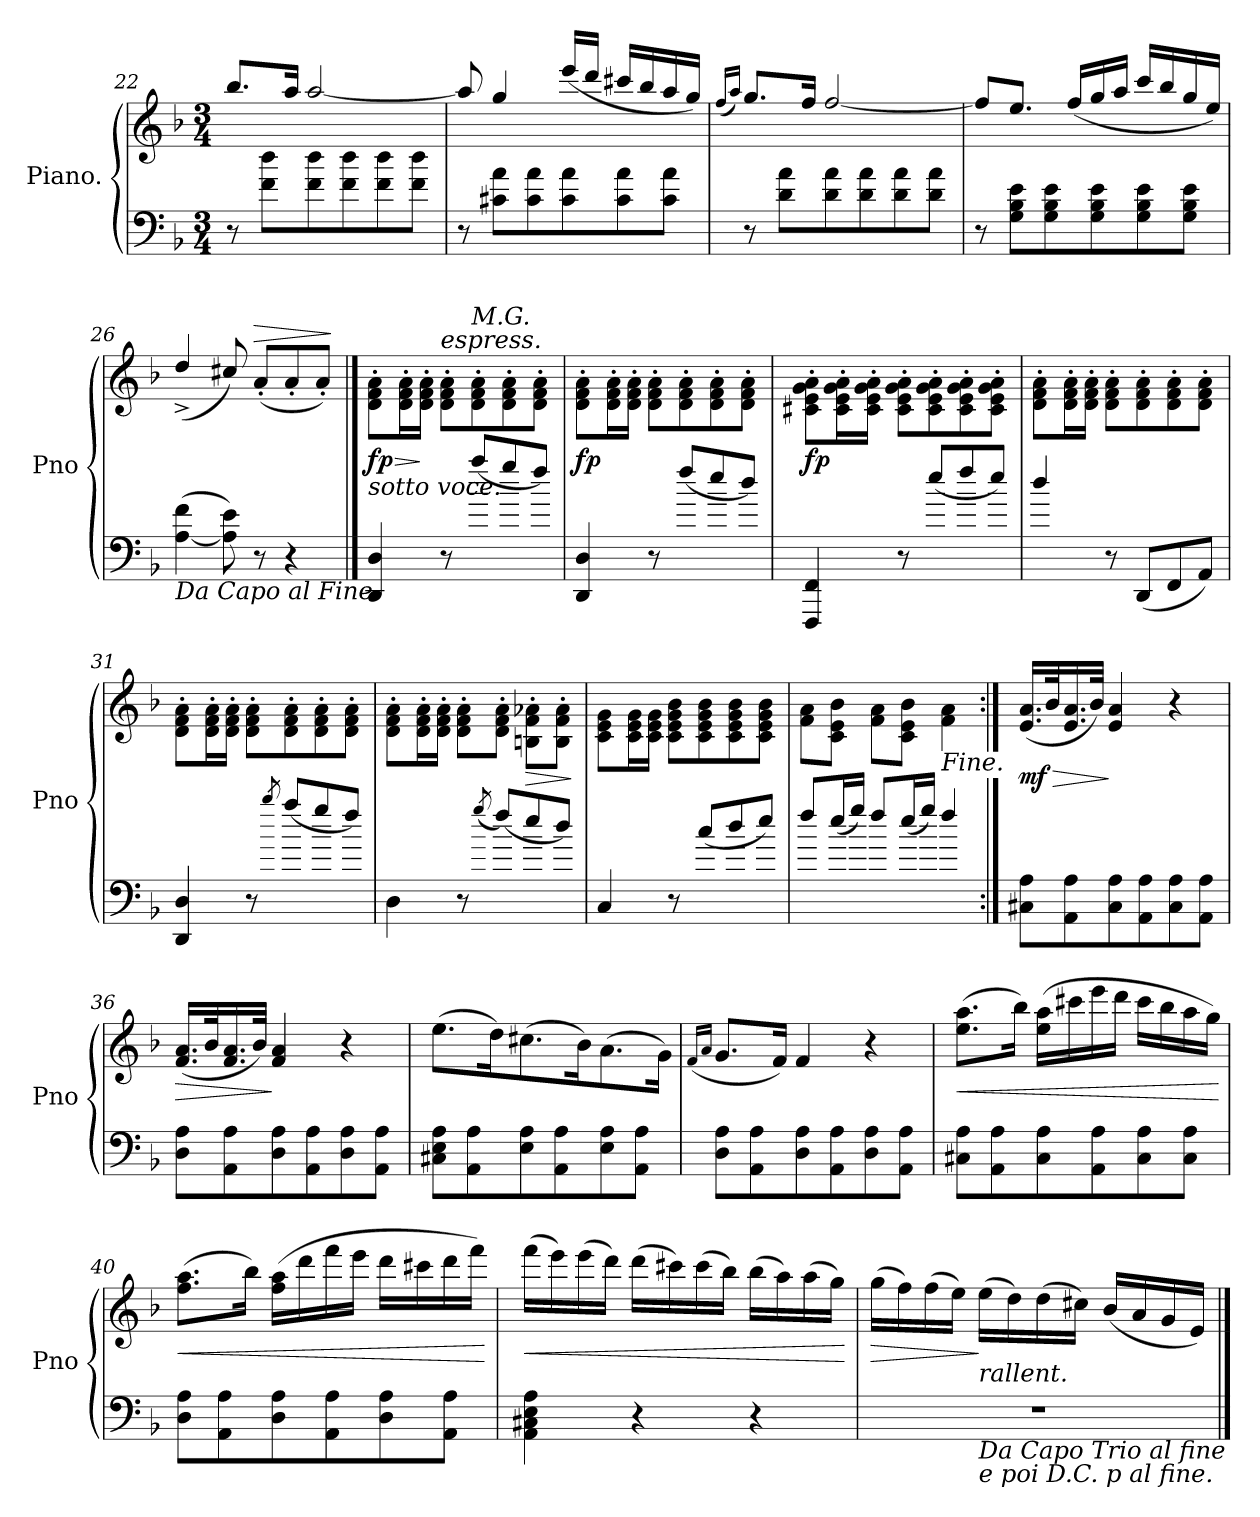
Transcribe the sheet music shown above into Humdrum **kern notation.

**kern	**kern	**dynam
*part2	*part1	*part1
*staff2	*staff1	*staff1
*I"Piano.	*I"Piano.	*
*I'Pno	*I'Pno	*
*clefF4	*clefG2	*
*k[b-]	*k[b-]	*
*d:	*d:	*
*M3/4	*M3/4	*
=22	=22	=22
8r	8.bb-/L	.
8f\ 8dd\L	.	.
.	16aa/Jk	.
8f\ 8dd\	[2aa/	.
8f\ 8dd\	.	.
8f\ 8dd\	.	.
8f\ 8dd\J	.	.
=23	=23	=23
8r	8aa/]	.
8c#X\ 8a\L	4gg/	.
8c#\ 8a\	.	.
8c#\ 8a\	(>16eee/LL	.
.	16ddd/JJ	.
8c#\ 8a\	16ccc#X/LL	.
.	16bb-/	.
8c#\ 8a\J	16aa/	.
.	16gg/JJ)	.
=24	=24	=24
.	(16qqff/LL	.
.	16qqaa/JJ)	.
8r	8.gg/L	.
8d\ 8a\L	.	.
.	16ff/Jk	.
8d\ 8a\	[2ff/	.
8d\ 8a\	.	.
8d\ 8a\	.	.
8d\ 8a\J	.	.
=25	=25	=25
8r	8ff/L]	.
8G\ 8B-\ 8e\L	8.ee/J	.
8G\ 8B-\ 8e\	.	.
.	(16ff/LL	.
8G\ 8B-\ 8e\	16gg/	.
.	16aa/JJ	.
8G\ 8B-\ 8e\	16ccc/LL	.
.	16bb-/	.
8G\ 8B-\ 8e\J	16gg/	.
.	16ee/JJ)	.
=26	=26	=26
!LO:TX:b:i:t=Da Capo al Fine.	!	!
([4A\ 4f\	(>4dd^/	.
8A]\ 8e\)	8cc#X/)	.
!	!	!LO:HP:a
8r	(8a'/L	>
4r	8a'/	.
.	8a'/J)	.
.	.	]
==27	==27	==27
!	!LO:TX:b:i:t=sotto voce.	!
!	!	!LO:HP:b
4DD/ 4D/	8d'\ 8f'\ 8a'\L	> fp
.	16d'\ 16f'\ 16a'\L	.
.	16d'\ 16f'\ 16a'\JJ	]
!	!LO:TX:a:i:t=espress.	!
8r	8d'\ 8f'\ 8a'\L	.
!	!LO:TX:a:i:t=M.G.	!
(>8aa/L	8d'\ 8f'\ 8a'\	.
8gg/	8d'\ 8f'\ 8a'\	.
8ff/J)	8d'\ 8f'\ 8a'\J	.
=28	=28	=28
4DD/ 4D/	8d'\ 8f'\ 8a'\L	fp
.	16d'\ 16f'\ 16a'\L	.
.	16d'\ 16f'\ 16a'\JJ	.
8r	8d'\ 8f'\ 8a'\L	.
(>8ff/L	8d'\ 8f'\ 8a'\	.
8ee/	8d'\ 8f'\ 8a'\	.
8dd/J)	8d'\ 8f'\ 8a'\J	.
=29	=29	=29
4FFF/ 4FF/	8c#X'\ 8e'\ 8g'\ 8a'\L	fp
.	16c#'\ 16e'\ 16g'\ 16a'\L	.
.	16c#'\ 16e'\ 16g'\ 16a'\JJ	.
8r	8c#'\ 8e'\ 8g'\ 8a'\L	.
(>8ee/L	8c#'\ 8e'\ 8g'\ 8a'\	.
8ff/	8c#'\ 8e'\ 8g'\ 8a'\	.
8ee/J)	8c#'\ 8e'\ 8g'\ 8a'\J	.
=30	=30	=30
4dd/	8d'\ 8f'\ 8a'\L	.
.	16d'\ 16f'\ 16a'\L	.
.	16d'\ 16f'\ 16a'\JJ	.
8r	8d'\ 8f'\ 8a'\L	.
(8DD/L	8d'\ 8f'\ 8a'\	.
8FF/	8d'\ 8f'\ 8a'\	.
8AA/J)	8d'\ 8f'\ 8a'\J	.
=31	=31	=31
4DD/ 4D/	8d'\ 8f'\ 8a'\L	.
.	16d'\ 16f'\ 16a'\L	.
.	16d'\ 16f'\ 16a'\JJ	.
8r	8d'\ 8f'\ 8a'\L	.
8qbb-/	.	.
(>8aa/L	8d'\ 8f'\ 8a'\	.
8gg/	8d'\ 8f'\ 8a'\	.
8ff/J)	8d'\ 8f'\ 8a'\J	.
=32	=32	=32
4D\	8d'\ 8f'\ 8a'\L	.
.	16d'\ 16f'\ 16a'\L	.
.	16d'\ 16f'\ 16a'\JJ	.
8r	8d'\ 8f'\ 8a'\L	.
(8qgg/	.	.
(>8ff/L)	8d'\ 8f'\ 8a'\J	.
!	!	!LO:HP:b
8ee/	8Bn'\ 8f'\ 8a-X'\L	>
8dd/J)	8B'\ 8f'\ 8a-'\J	.
.	.	]
=33	=33	=33
4C/	8c\ 8e\ 8g\L	.
.	16c\ 16e\ 16g\L	.
.	16c\ 16e\ 16g\JJ	.
8r	8c\ 8e\ 8g\ 8b-\L	.
(>8cc/L	8c\ 8e\ 8g\ 8b-\	.
8dd/	8c\ 8e\ 8g\ 8b-\	.
8ee/J)	8c\ 8e\ 8g\ 8b-\J	.
=34	=34	=34
8ff/L	8f\ 8a\L	.
(>16ee/L	8c\ 8e\ 8b-\J	.
16gg/JJ)	.	.
8ff/L	8f\ 8a\L	.
(>16ee/L	8c\ 8e\ 8b-\J	.
16gg/JJ)	.	.
!	!LO:TX:b:i:t=Fine.	!
4ff/	4f\ 4a\	.
=35:|!	=35:|!	=35:|!
!	!	!LO:HP:b
8C#X\ 8A\L	(16.e/ 16.a/LL	> mf
.	32b-/K	.
8AA\ 8A\	16.e/ 16.a/	.
.	32b-/JJk)	.
8C#\ 8A\	4e/ 4a/	]
8AA\ 8A\	.	.
8C#\ 8A\	4r	.
8AA\ 8A\J	.	.
=36	=36	=36
!	!	!LO:HP:b
8D\ 8A\L	(16.f/ 16.a/LL	>
.	32b-/K	.
8AA\ 8A\	16.f/ 16.a/	.
.	32b-/JJk)	.
8D\ 8A\	4f/ 4a/	]
8AA\ 8A\	.	.
8D\ 8A\	4r	.
8AA\ 8A\J	.	.
=37	=37	=37
8C#X\ 8E\ 8A\L	(8.ee\L	.
8AA\ 8A\	.	.
.	16dd\K)	.
8E\ 8A\	(8.cc#X\	.
8AA\ 8A\	.	.
.	16b-\K)	.
8E\ 8A\	(8.a\	.
8AA\ 8A\J	.	.
.	16g\Jk)	.
=38	=38	=38
.	(16qqf/LL	.
.	16qqa/JJ	.
8D\ 8A\L	8.g/L	.
8AA\ 8A\	.	.
.	16f/Jk)	.
8D\ 8A\	4f/	.
8AA\ 8A\	.	.
8D\ 8A\	4r	.
8AA\ 8A\J	.	.
=39	=39	=39
!	!	!LO:HP:b
8C#X\ 8A\L	(8.ee\ 8.aa\L	<
8AA\ 8A\	.	.
.	16bb-\Jk)	.
8C#\ 8A\	(16ee\ 16aa\LL	.
.	16ccc#X\	.
8AA\ 8A\	16eee\	.
.	16ddd\JJ	.
8C#\ 8A\	16ccc#\LL	.
.	16bb-\	.
8C#\ 8A\J	16aa\	.
.	16gg\JJ)	.
.	.	[
=40	=40	=40
!	!	!LO:HP:b
8D\ 8A\L	(8.ff\ 8.aa\L	<
8AA\ 8A\	.	.
.	16bb-\Jk)	.
8D\ 8A\	(16ff\ 16aa\LL	.
.	16ddd\	.
8AA\ 8A\	16fff\	.
.	16eee\JJ	.
8D\ 8A\	16ddd\LL	.
.	16ccc#X\	.
8AA\ 8A\J	16ddd\	.
.	16fff\JJ)	.
.	.	[
=41	=41	=41
!	!	!LO:HP:b
4AA\ 4C#X\ 4E\ 4A\	(16fff\LL	<
.	16eee\)	.
.	(16eee\	.
.	16ddd\JJ)	.
4r	(16ddd\LL	.
.	16ccc#X\)	.
.	(16ccc#\	.
.	16bb-\JJ)	.
4r	(16bb-\LL	.
.	16aa\)	.
.	(16aa\	.
.	16gg\JJ)	.
.	.	[
=42	=42	=42
!	!	!LO:HP:b
*^	*	*
2.r	4ryy	(16gg\LL	>
.	.	16ff\)	.
.	.	(16ff\	.
.	.	16ee\JJ)	.
!	!	!LO:TX:b:i:t=rallent.	!
!	!LO:TX:b:i:t=Da Capo Trio al fine\ne poi D.C. p al fine.	!	!
.	2ryy	(16ee\LL	]
.	.	16dd\)	.
.	.	(16dd\	.
.	.	16cc#X\JJ)	.
.	.	(16b-/LL	.
.	.	16a/	.
.	.	16g/	.
.	.	16e/JJ)	.
*v	*v	*	*
==	==	==
*-	*-	*-
